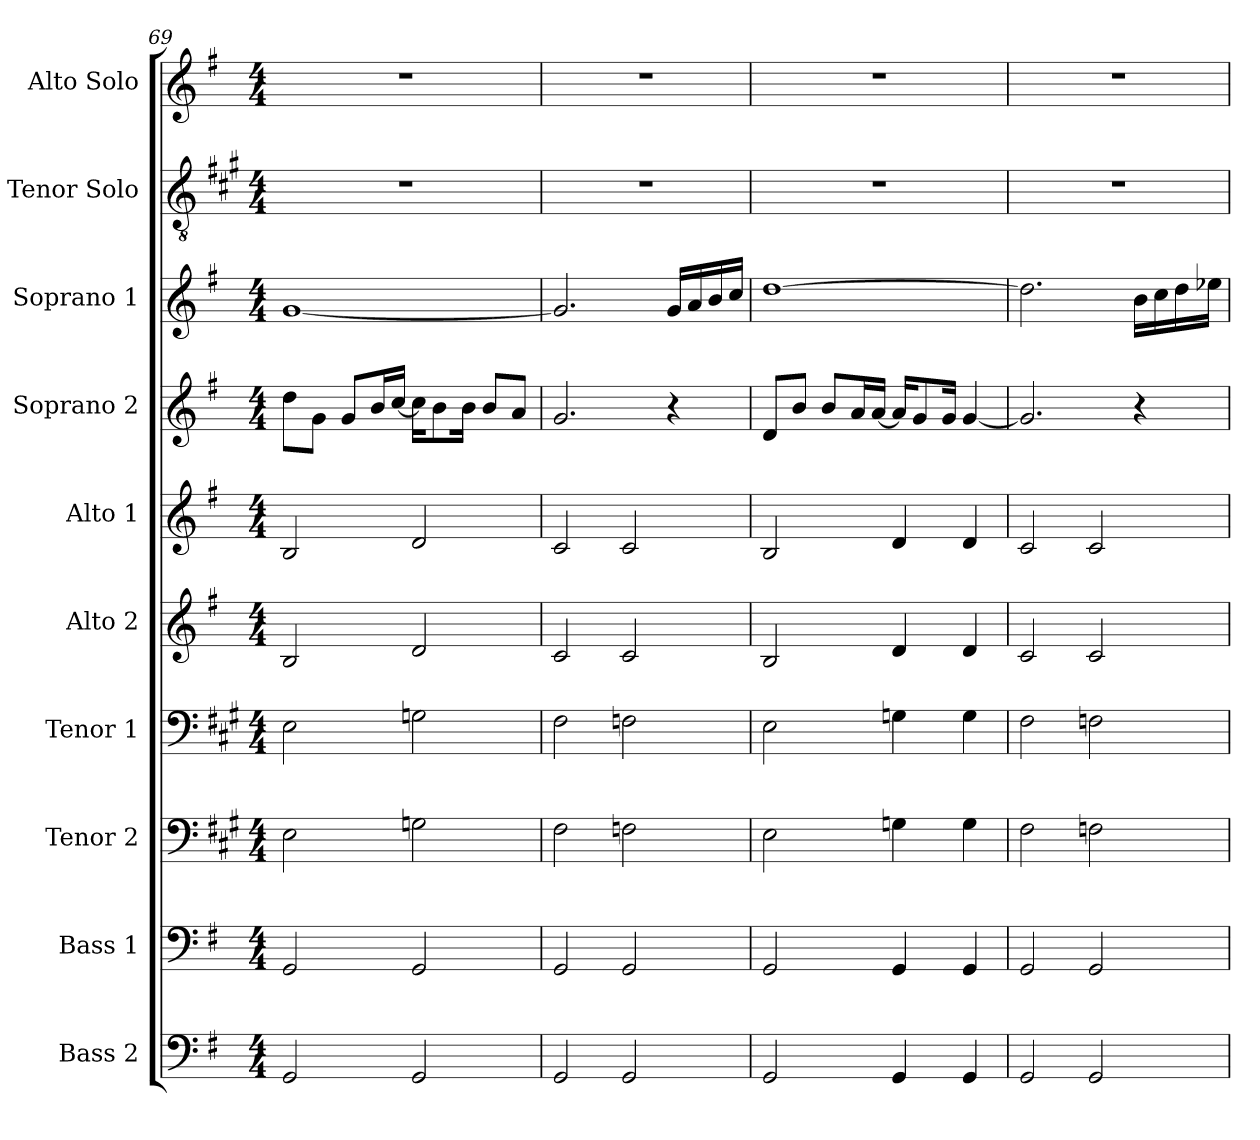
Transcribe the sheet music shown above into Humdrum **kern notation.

**kern	**kern	**kern	**kern	**kern	**kern	**kern	**kern	**kern	**kern
*part10	*part9	*part8	*part7	*part6	*part5	*part4	*part3	*part2	*part1
*staff10	*staff9	*staff8	*staff7	*staff6	*staff5	*staff4	*staff3	*staff2	*staff1
*I"Bass 2	*I"Bass 1	*I"Tenor 2	*I"Tenor 1	*I"Alto 2	*I"Alto 1	*I"Soprano 2	*I"Soprano 1	*I"Tenor Solo	*I"Alto Solo
*I'B2	*I'B1	*I'T2	*I'T1	*I'A2	*I'A1	*I'S2	*I'S1	*I'TS	*I'AS
*clefF4	*clefF4	*clefF4	*clefF4	*clefG2	*clefG2	*clefG2	*clefG2	*clefGv2	*clefG2
*	*	*ITrd1c2	*ITrd1c2	*	*	*	*	*ITrd1c2	*
*k[f#]	*k[f#]	*k[f#]	*k[f#]	*k[f#]	*k[f#]	*k[f#]	*k[f#]	*k[f#]	*k[f#]
*M4/4	*M4/4	*M4/4	*M4/4	*M4/4	*M4/4	*M4/4	*M4/4	*M4/4	*M4/4
=69	=69	=69	=69	=69	=69	=69	=69	=69	=69
2GG/	2GG/	2D\	2D\	2B/	2B/	8dd\L	[1g	1r	1r
.	.	.	.	.	.	8g\J	.	.	.
.	.	.	.	.	.	8g/L	.	.	.
.	.	.	.	.	.	16b/L	.	.	.
.	.	.	.	.	.	[16cc/JJ	.	.	.
2GG/	2GG/	2Fn\	2Fn\	2d/	2d/	16cc\KL]	.	.	.
.	.	.	.	.	.	8b\	.	.	.
.	.	.	.	.	.	16b\Jk	.	.	.
.	.	.	.	.	.	8b/L	.	.	.
.	.	.	.	.	.	8a/J	.	.	.
!!LO:PB:g=z
=70	=70	=70	=70	=70	=70	=70	=70	=70	=70
2GG/	2GG/	2E\	2E\	2c/	2c/	2.g/	2.g/]	1r	1r
2GG/	2GG/	2E-X\	2E-X\	2c/	2c/	.	.	.	.
.	.	.	.	.	.	4r	16g/LL	.	.
.	.	.	.	.	.	.	16a/	.	.
.	.	.	.	.	.	.	16b/	.	.
.	.	.	.	.	.	.	16cc/JJ	.	.
=71	=71	=71	=71	=71	=71	=71	=71	=71	=71
2GG/	2GG/	2D\	2D\	2B/	2B/	8d/L	[1dd	1r	1r
.	.	.	.	.	.	8b/J	.	.	.
.	.	.	.	.	.	8b/L	.	.	.
.	.	.	.	.	.	16a/L	.	.	.
.	.	.	.	.	.	[16a/JJ	.	.	.
4GG/	4GG/	4Fn\	4Fn\	4d/	4d/	16a/KL]	.	.	.
.	.	.	.	.	.	8g/	.	.	.
.	.	.	.	.	.	16g/Jk	.	.	.
4GG/	4GG/	4F\	4F\	4d/	4d/	[4g/	.	.	.
=72	=72	=72	=72	=72	=72	=72	=72	=72	=72
2GG/	2GG/	2E\	2E\	2c/	2c/	2.g/]	2.dd\]	1r	1r
2GG/	2GG/	2E-X\	2E-X\	2c/	2c/	.	.	.	.
.	.	.	.	.	.	4r	16b\LL	.	.
.	.	.	.	.	.	.	16cc\	.	.
.	.	.	.	.	.	.	16dd\	.	.
.	.	.	.	.	.	.	16ee-X\JJ	.	.
=	=	=	=	=	=	=	=	=	=
*-	*-	*-	*-	*-	*-	*-	*-	*-	*-
